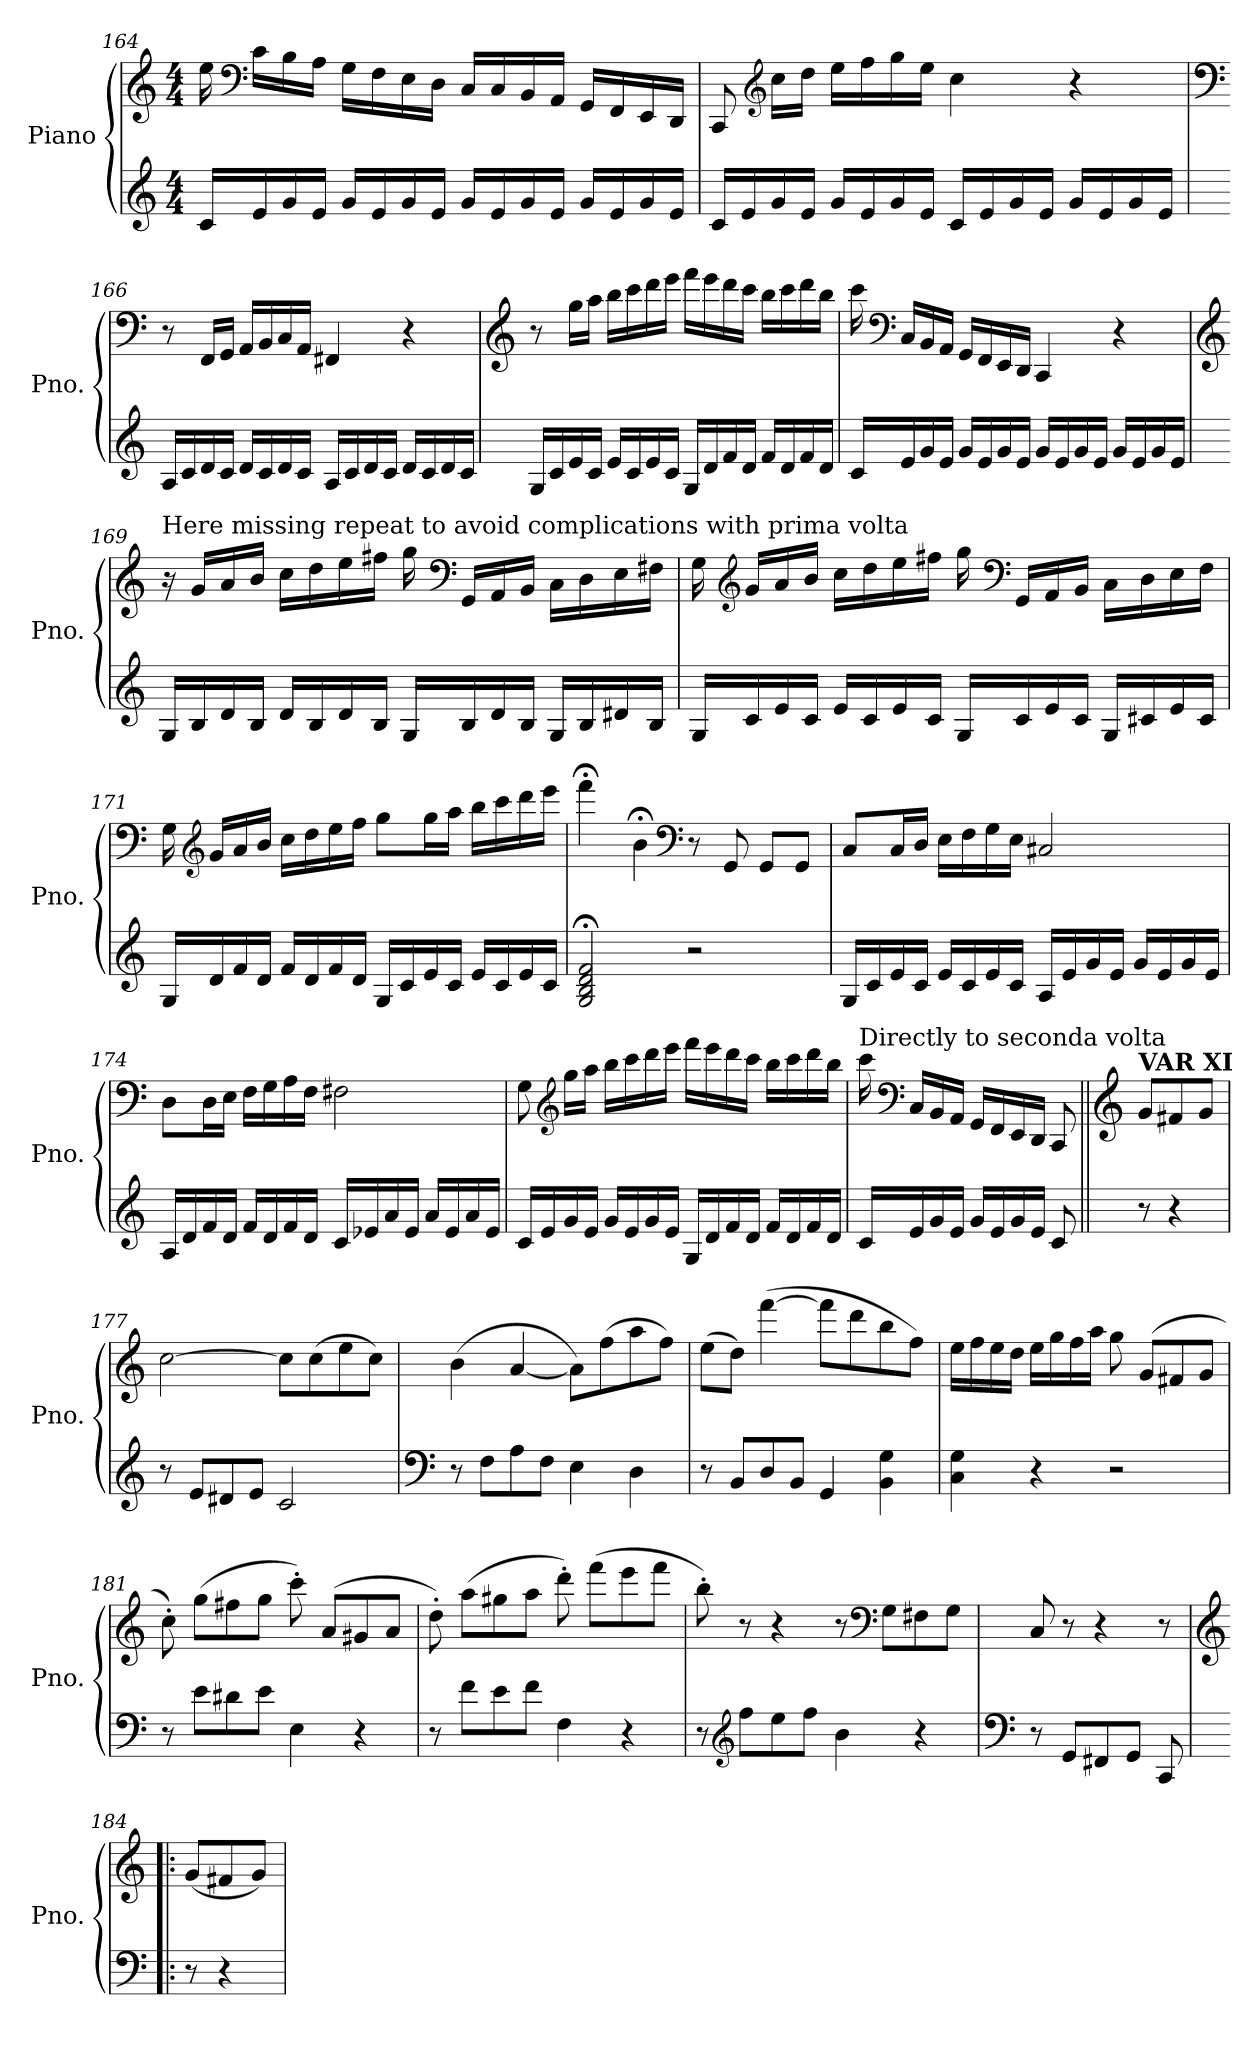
**kern	**kern
*part1	*part1
*staff2	*staff1
*I"Piano	*
*I'Pno.	*
!!LO:LB:g=z
*clefG2	*clefG2
*k[]	*k[]
*C:	*C:
*M4/4	*M4/4
=164	=164
16c/LL	16ee\
*	*clefF4
16e/	16c\LL
16g/	16B\
16e/JJ	16A\JJ
16g/LL	16G\LL
16e/	16F\
16g/	16E\
16e/JJ	16D\JJ
16g/LL	16C/LL
16e/	16C/
16g/	16BB/
16e/JJ	16AA/JJ
16g/LL	16GG/LL
16e/	16FF/
16g/	16EE/
16e/JJ	16DD/JJ
=165	=165
16c/LL	8CC/
16e/	.
*	*clefG2
16g/	16cc\LL
16e/JJ	16dd\JJ
16g/LL	16ee\LL
16e/	16ff\
16g/	16gg\
16e/JJ	16ee\JJ
16c/LL	4cc\
16e/	.
16g/	.
16e/JJ	.
16g/LL	4r
16e/	.
16g/	.
16e/JJ	.
!!LO:LB:g=z
=166	=166
*	*clefF4
16A/LL	8r
16c/	.
16d/	16FF/LL
16c/JJ	16GG/JJ
16d/LL	16AA/LL
16c/	16BB/
16d/	16C/
16c/JJ	16AA/JJ
16A/LL	4FF#X/
16c/	.
16d/	.
16c/JJ	.
16d/LL	4r
16c/	.
16d/	.
16c/JJ	.
=167	=167
*	*clefG2
16G/LL	8r
16c/	.
16e/	16gg\LL
16c/JJ	16aa\JJ
16e/LL	16bb\LL
16c/	16ccc\
16e/	16ddd\
16c/JJ	16eee\JJ
16G/LL	16fff\LL
16d/	16eee\
16f/	16ddd\
16d/JJ	16ccc\JJ
16f/LL	16bb\LL
16d/	16ccc\
16f/	16ddd\
16d/JJ	16bb\JJ
!!LO:PB:g=z
=168	=168
16c/LL	16ccc\
*	*clefF4
16e/	16C/LL
16g/	16BB/
16e/JJ	16AA/JJ
16g/LL	16GG/LL
16e/	16FF/
16g/	16EE/
16e/JJ	16DD/JJ
16g/LL	4CC/
16e/	.
16g/	.
16e/JJ	.
16g/LL	4r
16e/	.
16g/	.
16e/JJ	.
=169	=169
*	*clefG2
!	!LO:TX:a:t=Here missing repeat to avoid complications with prima volta
16G/LL	16r
16B/	16g/LL
16d/	16a/
16B/JJ	16b/JJ
16d/LL	16cc\LL
16B/	16dd\
16d/	16ee\
16B/JJ	16ff#X\JJ
16G/LL	16gg\
*	*clefF4
16B/	16GG/LL
16d/	16AA/
16B/JJ	16BB/JJ
16G/LL	16C\LL
16B/	16D\
16d#X/	16E\
16B/JJ	16F#X\JJ
!!LO:LB:g=z
=170	=170
16G/LL	16G\
*	*clefG2
16c/	16g/LL
16e/	16a/
16c/JJ	16b/JJ
16e/LL	16cc\LL
16c/	16dd\
16e/	16ee\
16c/JJ	16ff#X\JJ
16G/LL	16gg\
*	*clefF4
16c/	16GG/LL
16e/	16AA/
16c/JJ	16BB/JJ
16G/LL	16C\LL
16c#X/	16D\
16e/	16E\
16c#/JJ	16F\JJ
=171	=171
16G/LL	16G\
*	*clefG2
16d/	16g/LL
16f/	16a/
16d/JJ	16b/JJ
16f/LL	16cc\LL
16d/	16dd\
16f/	16ee\
16d/JJ	16ff\JJ
16G/LL	8gg\L
16c/	.
16e/	16gg\L
16c/JJ	16aa\JJ
16e/LL	16bb\LL
16c/	16ccc\
16e/	16ddd\
16c/JJ	16eee\JJ
!!LO:LB:g=z
=172	=172
2G/;< 2B/;< 2d/;< 2f/;<	4fff;<\
.	4b;<\
*	*clefF4
2r	8r
.	8GG/
.	8GG/L
.	8GG/J
=173	=173
16G/LL	8C/L
16c/	.
16e/	16C/L
16c/JJ	16D/JJ
16e/LL	16E\LL
16c/	16F\
16e/	16G\
16c/JJ	16E\JJ
16A/LL	2C#X/
16e/	.
16g/	.
16e/JJ	.
16g/LL	.
16e/	.
16g/	.
16e/JJ	.
=174	=174
16A/LL	8D\L
16d/	.
16f/	16D\L
16d/JJ	16E\JJ
16f/LL	16F\LL
16d/	16G\
16f/	16A\
16d/JJ	16F\JJ
16c/LL	2F#X\
16e-X/	.
16a/	.
16e-/JJ	.
16a/LL	.
16e-/	.
16a/	.
16e-/JJ	.
!!LO:LB:g=z
=175	=175
16c/LL	8G\
16e/	.
*	*clefG2
16g/	16gg\LL
16e/JJ	16aa\JJ
16g/LL	16bb\LL
16e/	16ccc\
16g/	16ddd\
16e/JJ	16eee\JJ
16G/LL	16fff\LL
16d/	16eee\
16f/	16ddd\
16d/JJ	16ccc\JJ
16f/LL	16bb\LL
16d/	16ccc\
16f/	16ddd\
16d/JJ	16bb\JJ
=176	=176
!	!LO:TX:a:t=Directly to seconda volta
16c/LL	16ccc\
*	*clefF4
16e/	16C/LL
16g/	16BB/
16e/JJ	16AA/JJ
16g/LL	16GG/LL
16e/	16FF/
16g/	16EE/
16e/JJ	16DD/JJ
8c/	8CC/
=176X21||	=176X21||
*	*clefG2
!	!LO:TX:a:B:t=VAR XI
8r	8g/L
4r	8f#X/
.	8g/J
!!LO:LB:g=z
=177	=177
8r	[2cc\
8e/L	.
8d#X/	.
8e/J	.
2c/	8cc\L]
.	(>8cc\
.	8ee\
.	8cc\J)
=178	=178
*clefF4	*
8r	(>4b\
8F\L	.
8A\	[4a/
8F\J	.
4E\	8a\L])
.	(>8ff\
4D\	8aa\
.	8ff\J)
=179	=179
8r	(>8ee\L
8BB/L	8dd\J)
8D/	(>[4fff\
8BB/J	.
4GG/	8fff\L]
.	8ddd\
4BB\ 4G\	8bb\
.	8ff\J)
=180	=180
4C\ 4G\	16ee\LL
.	16ff\
.	16ee\
.	16dd\JJ
4r	16ee\LL
.	16gg\
.	16ff\
.	16aa\JJ
2r	8gg\
.	(<8g/L
.	8f#X/
.	8g/J
!!LO:LB:g=z
=181	=181
8r	8cc'\)
8e\L	(>8gg\L
8d#X\	8ff#X\
8e\J	8gg\J
4E\	8ccc'\)
.	(<8a/L
4r	8g#X/
.	8a/J
=182	=182
8r	8dd'\)
8f\L	(>8aa\L
8e\	8gg#X\
8f\J	8aa\J
4F\	8ddd'\)
.	(>8fff\L
4r	8eee\
.	8fff\J
=183	=183
8r	8bb'\)
*clefG2	*
8ff\L	8r
8ee\	4r
8ff\J	.
4b\	8r
*	*clefF4
.	8G\L
4r	8F#X\
.	8G\J
=184	=184
*clefF4	*
8r	8C/
8GG/L	8r
8FF#X/	4r
8GG/J	.
8CC/	8r
!!LO:PB:g=z
=184X22!|:	=184X22!|:
*	*clefG2
8r	(<8g/L
4r	8f#X/
.	8g/J)
=	=
*-	*-
